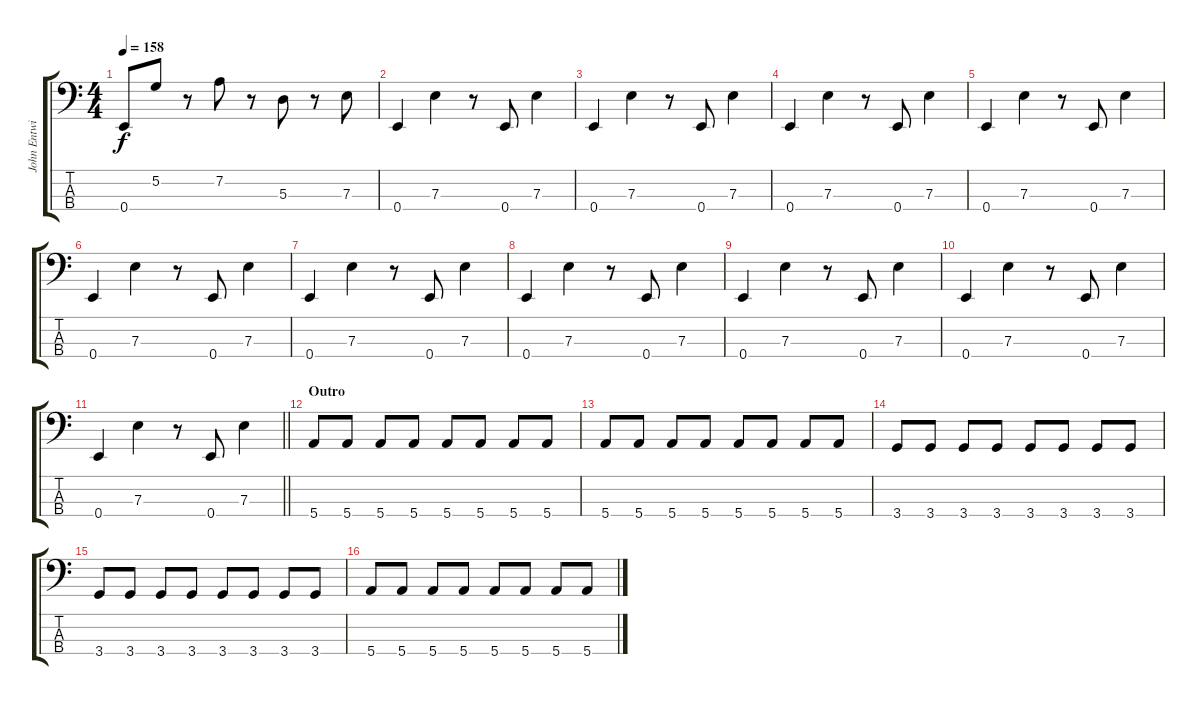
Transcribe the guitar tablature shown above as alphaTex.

\track ("John Entwistle" "John Entwi") {instrument electricbassfinger}
\staff {score tabs}
\tuning (G2 D2 A1 E1) {hide}
\ts (4 4)
\tempo 158
\clef f4
\ks c
0.4.8{dy f} 5.2.8 r.8 7.2.8 r.8 5.3.8 r.8 7.3.8 |
0.4.4 7.3.4 r.8 0.4.8 7.3.4 |
0.4.4 7.3.4 r.8 0.4.8 7.3.4 |
0.4.4 7.3.4 r.8 0.4.8 7.3.4 |
0.4.4 7.3.4 r.8 0.4.8 7.3.4 |
0.4.4 7.3.4 r.8 0.4.8 7.3.4 |
0.4.4 7.3.4 r.8 0.4.8 7.3.4 |
0.4.4 7.3.4 r.8 0.4.8 7.3.4 |
0.4.4 7.3.4 r.8 0.4.8 7.3.4 |
0.4.4 7.3.4 r.8 0.4.8 7.3.4 |
\barLineRight lightlight
0.4.4 7.3.4 r.8 0.4.8 7.3.4 |
\section ("" "Outro")
5.4.8 5.4.8 5.4.8 5.4.8 5.4.8 5.4.8 5.4.8 5.4.8 |
5.4.8 5.4.8 5.4.8 5.4.8 5.4.8 5.4.8 5.4.8 5.4.8 |
3.4.8 3.4.8 3.4.8 3.4.8 3.4.8 3.4.8 3.4.8 3.4.8 |
3.4.8 3.4.8 3.4.8 3.4.8 3.4.8 3.4.8 3.4.8 3.4.8 |
5.4.8 5.4.8 5.4.8 5.4.8 5.4.8 5.4.8 5.4.8 5.4.8
